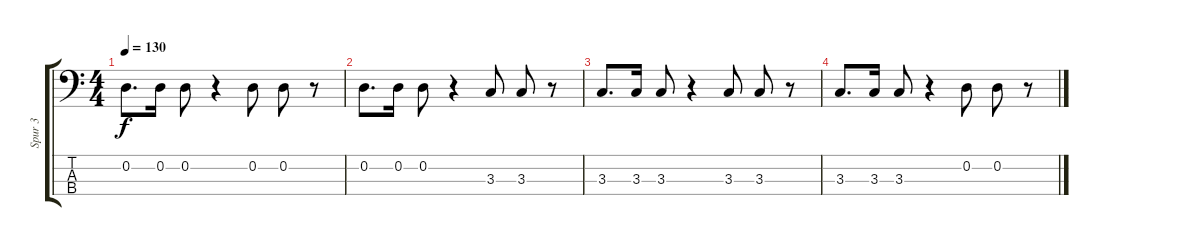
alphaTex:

\track ("Spur 3" "Spur 3") {instrument electricbassfinger}
\staff {score tabs}
\tuning (G2 D2 A1 E1) {hide}
\ts (4 4)
\tempo 130
\clef f4
\ks c
0.2.8{d dy f} 0.2.16 0.2.8 r.4 0.2.8 0.2.8 r.8 |
0.2.8{d} 0.2.16 0.2.8 r.4 3.3.8 3.3.8 r.8 |
3.3.8{d} 3.3.16 3.3.8 r.4 3.3.8 3.3.8 r.8 |
3.3.8{d} 3.3.16 3.3.8 r.4 0.2.8 0.2.8 r.8
